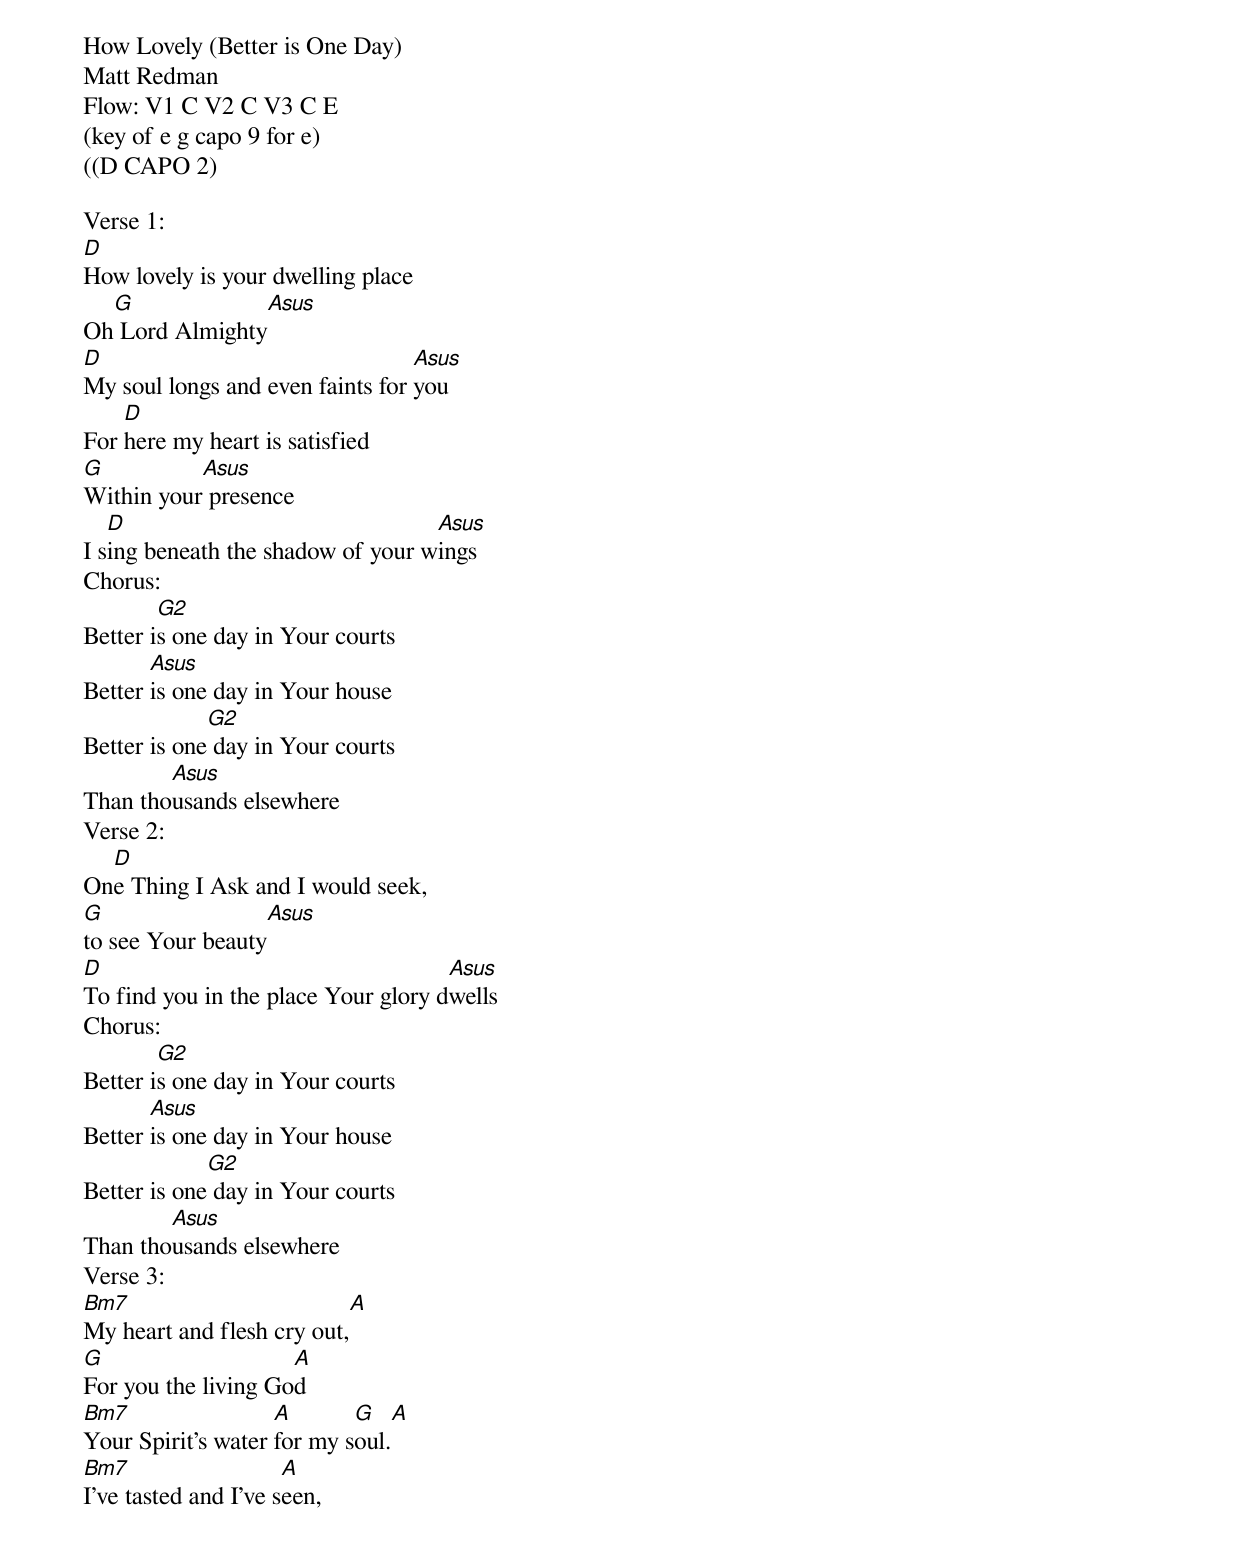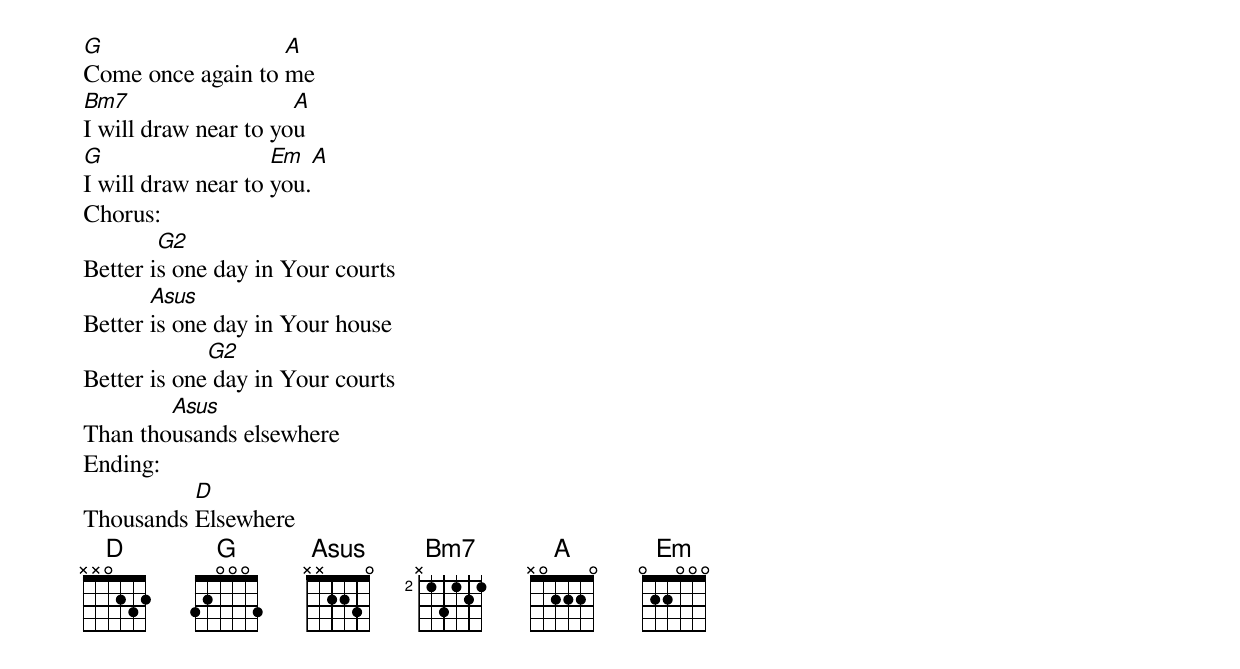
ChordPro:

How Lovely (Better is One Day)
Matt Redman
Flow: V1 C V2 C V3 C E
(key of e g capo 9 for e)
((D CAPO 2)

Verse 1:
[D]How lovely is your dwelling place
Oh[G] Lord Almighty[Asus]
[D]My soul longs and even faints for [Asus]you
For [D]here my heart is satisfied
[G]Within your[Asus] presence
I s[D]ing beneath the shadow of your w[Asus]ings
Chorus:
Better i[G2]s one day in Your courts
Better [Asus]is one day in Your house
Better is one[G2] day in Your courts
Than tho[Asus]usands elsewhere
Verse 2:
On[D]e Thing I Ask and I would seek,
[G]to see Your beauty[Asus]
[D]To find you in the place Your glory d[Asus]wells
Chorus:
Better i[G2]s one day in Your courts
Better [Asus]is one day in Your house
Better is one[G2] day in Your courts
Than tho[Asus]usands elsewhere
Verse 3:
[Bm7]My heart and flesh cry out,[A]
[G]For you the living Go[A]d
[Bm7]Your Spirit's water [A]for my s[G]oul.[A]
[Bm7]I've tasted and I've s[A]een,
[G]Come once again to [A]me
[Bm7]I will draw near to yo[A]u
[G]I will draw near to [Em]you.[A]
Chorus:
Better i[G2]s one day in Your courts
Better [Asus]is one day in Your house
Better is one[G2] day in Your courts
Than tho[Asus]usands elsewhere
Ending:
Thousands [D]Elsewhere
